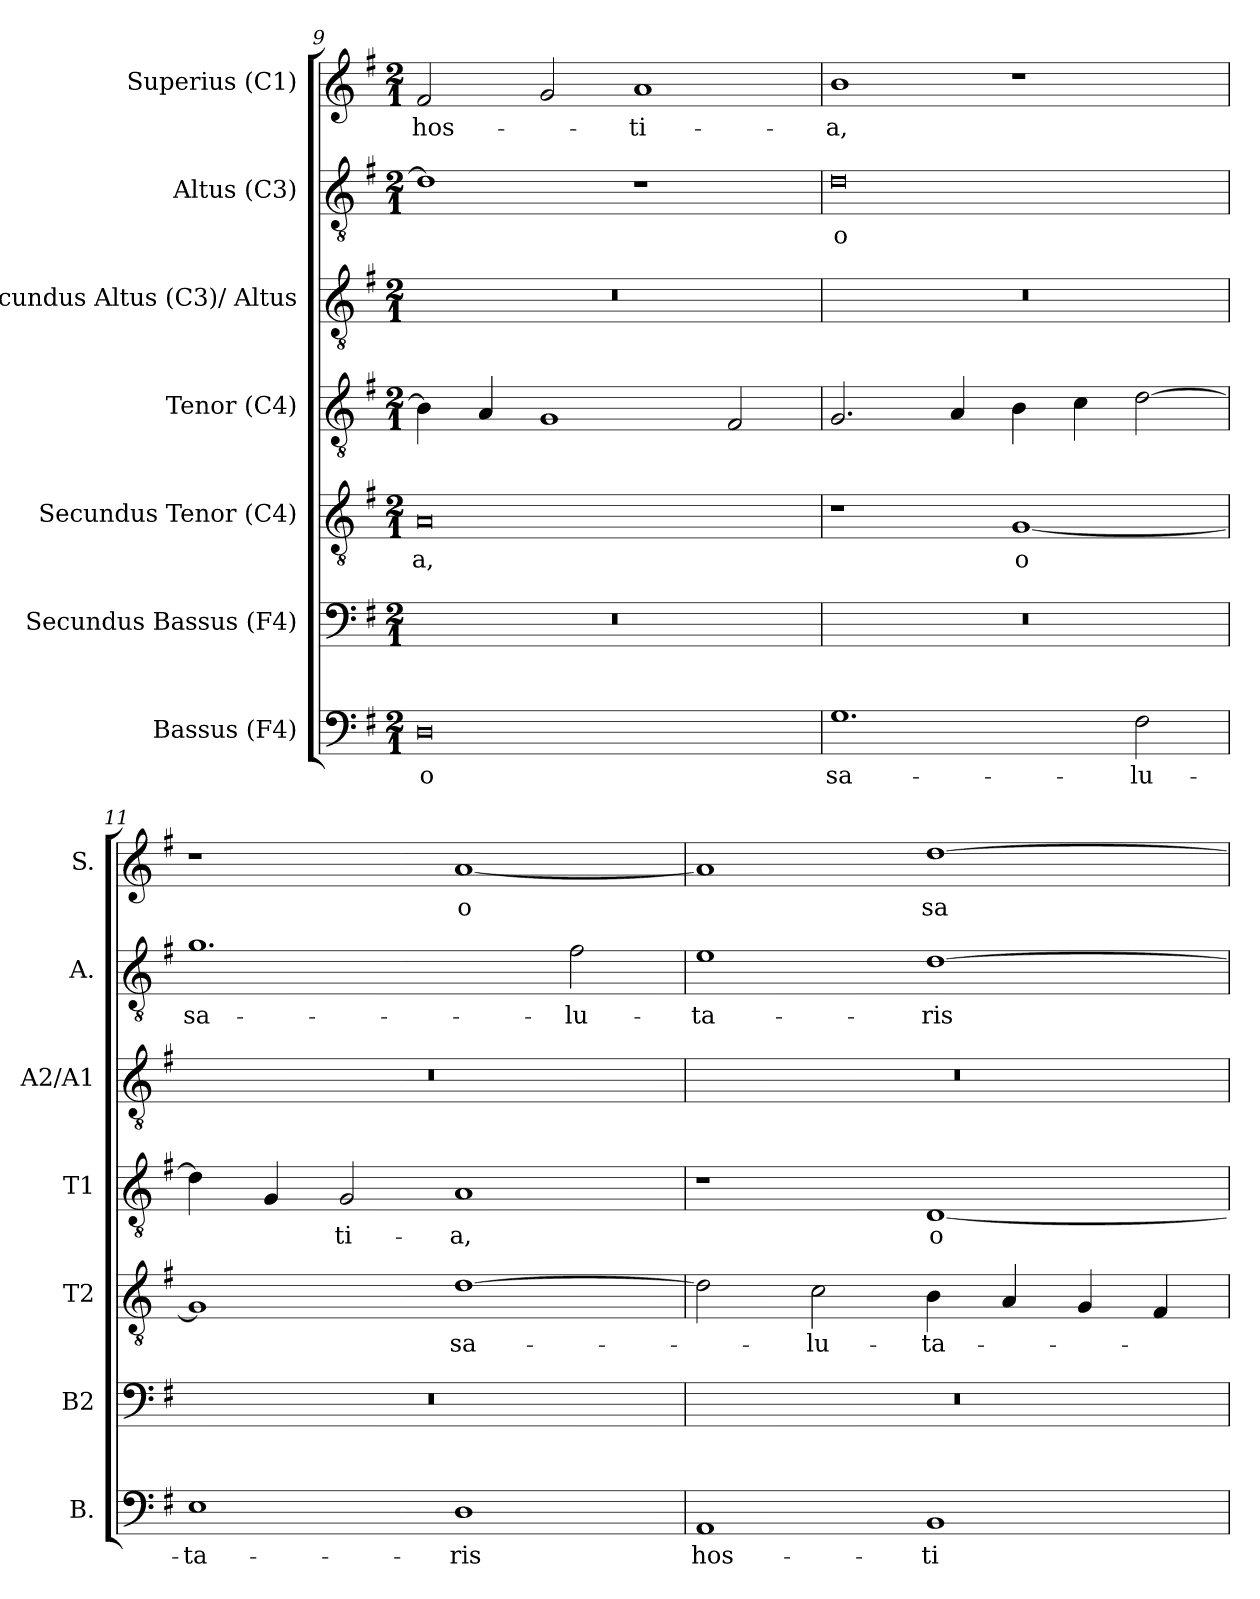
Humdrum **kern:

**kern	**text	**kern	**kern	**text	**kern	**text	**kern	**kern	**text	**kern	**text
*part7	*part7	*part6	*part5	*part5	*part4	*part4	*part3	*part2	*part2	*part1	*part1
*staff7	*staff7	*staff6	*staff5	*staff5	*staff4	*staff4	*staff3	*staff2	*staff2	*staff1	*staff1
*I"Bassus (F4)	*	*I"Secundus Bassus (F4)	*I"Secundus Tenor (C4)	*	*I"Tenor (C4)	*	*I"Secundus Altus (C3)/ Altus	*I"Altus (C3)	*	*I"Superius (C1)	*
*I'B.	*	*I'B2	*I'T2	*	*I'T1	*	*I'A2/A1	*I'A.	*	*I'S.	*
*clefF4	*	*clefF4	*clefGv2	*	*clefGv2	*	*clefGv2	*clefGv2	*	*clefG2	*
*	*	*	*	*	*ITrd7c12	*	*	*	*	*	*
*k[f#]	*	*k[f#]	*k[f#]	*	*k[f#]	*	*k[f#]	*k[f#]	*	*k[f#]	*
*G:	*	*G:	*G:	*	*G:	*	*G:	*G:	*	*G:	*
*M2/1	*	*M2/1	*M2/1	*	*M2/1	*	*M2/1	*M2/1	*	*M2/1	*
=9	=9	=9	=9	=9	=9	=9	=9	=9	=9	=9	=9
!	!LO:LY:b:color=#000000	!LO:N:vis=1	!	!	!	!	!	!	!	!	!
!	!	!	!	!LO:LY:b:color=#000000	!	!	!LO:N:vis=1	!	!	!	!
!	!	!	!	!	!	!	!	!	!	!	!LO:LY:b:color=#000000
0Di	o	0r	0Ai	-a,	4BBi\]	.	0r	1di]	.	2f#i/	hos-
.	.	.	.	.	4AAi/	.	.	.	.	.	.
.	.	.	.	.	1GGi	.	.	.	.	2gi/	.
!	!	!	!	!	!	!	!	!	!	!	!LO:LY:b:color=#000000
.	.	.	.	.	.	.	.	1r	.	1ai	-ti-
.	.	.	.	.	2FF#i/	.	.	.	.	.	.
=10	=10	=10	=10	=10	=10	=10	=10	=10	=10	=10	=10
!	!LO:LY:b:color=#000000	!LO:N:vis=1	!	!	!	!	!LO:N:vis=1	!	!	!	!
!	!	!	!	!	!	!	!	!	!LO:LY:b:color=#000000	!	!
!	!	!	!	!	!	!	!	!	!	!	!LO:LY:b:color=#000000
1.Gi	sa-	0r	1r	.	2.GGi/	.	0r	0di	o	1bi	-a,
.	.	.	.	.	4AAi/	.	.	.	.	.	.
!	!	!	!	!LO:LY:b:color=#000000	!	!	!	!	!	!	!
.	.	.	[1Gi	o	4BBi\	.	.	.	.	1r	.
.	.	.	.	.	4Ci\	.	.	.	.	.	.
!	!LO:LY:b:color=#000000	!	!	!	!	!	!	!	!	!	!
2F#i\	-lu-	.	.	.	[2Di\	.	.	.	.	.	.
!!LO:LB:g=z
=11	=11	=11	=11	=11	=11	=11	=11	=11	=11	=11	=11
!	!LO:LY:b:color=#000000	!LO:N:vis=1	!	!	!	!	!LO:N:vis=1	!	!	!	!
!	!	!	!	!	!	!	!	!	!LO:LY:b:color=#000000	!	!
1Ei	-ta-	0r	1Gi]	.	4Di\]	.	0r	1.gi	sa-	1r	.
.	.	.	.	.	4GGi/	.	.	.	.	.	.
!	!	!	!	!	!	!LO:LY:b:color=#000000	!	!	!	!	!
.	.	.	.	.	2GGi/	-ti-	.	.	.	.	.
!	!LO:LY:b:color=#000000	!	!	!	!	!	!	!	!	!	!
!	!	!	!	!LO:LY:b:color=#000000	!	!	!	!	!	!	!
!	!	!	!	!	!	!LO:LY:b:color=#000000	!	!	!	!	!
!	!	!	!	!	!	!	!	!	!	!	!LO:LY:b:color=#000000
1Di	-ris	.	[1di	sa-	1AAi	-a,	.	.	.	[1ai	o
!	!	!	!	!	!	!	!	!	!LO:LY:b:color=#000000	!	!
.	.	.	.	.	.	.	.	2f#i\	-lu-	.	.
=12	=12	=12	=12	=12	=12	=12	=12	=12	=12	=12	=12
!	!LO:LY:b:color=#000000	!LO:N:vis=1	!	!	!	!	!LO:N:vis=1	!	!	!	!
!	!	!	!	!	!	!	!	!	!LO:LY:b:color=#000000	!	!
1AAi	hos-	0r	2di\]	.	1r	.	0r	1ei	-ta-	1ai]	.
!	!	!	!	!LO:LY:b:color=#000000	!	!	!	!	!	!	!
.	.	.	2ci\	-lu-	.	.	.	.	.	.	.
!	!LO:LY:b:color=#000000	!	!	!	!	!	!	!	!	!	!
!	!	!	!	!LO:LY:b:color=#000000	!	!	!	!	!	!	!
!	!	!	!	!	!	!LO:LY:b:color=#000000	!	!	!	!	!
!	!	!	!	!	!	!	!	!	!LO:LY:b:color=#000000	!	!
!	!	!	!	!	!	!	!	!	!	!	!LO:LY:b:color=#000000
1BBi	-ti-	.	4Bi\	-ta-	[1DDi	o	.	[1di	-ris	[1ddi	sa-
.	.	.	4Ai/	.	.	.	.	.	.	.	.
.	.	.	4Gi/	.	.	.	.	.	.	.	.
.	.	.	4F#i/	.	.	.	.	.	.	.	.
=	=	=	=	=	=	=	=	=	=	=	=
*-	*-	*-	*-	*-	*-	*-	*-	*-	*-	*-	*-
